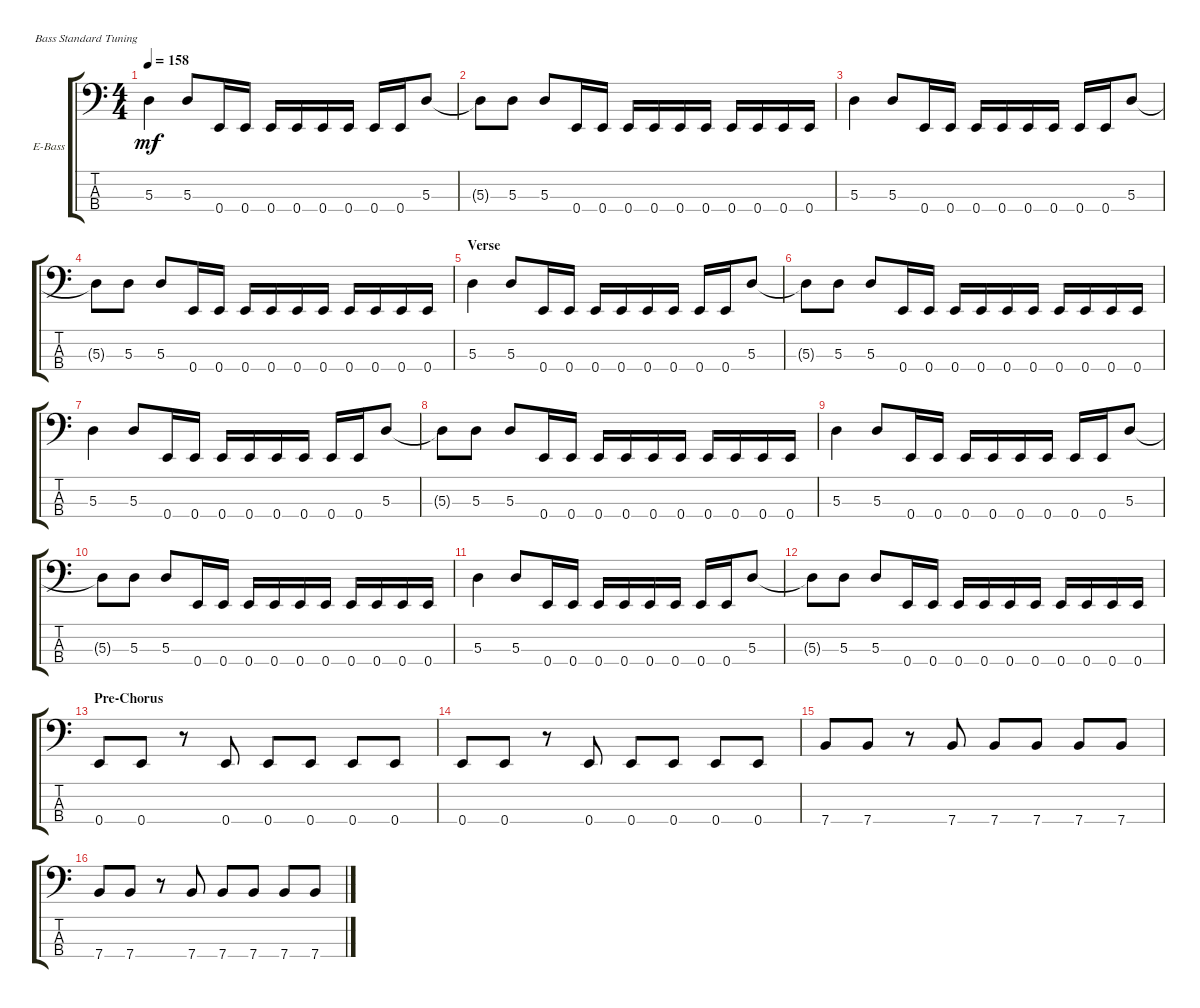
\defaultSystemsLayout 4
\bracketExtendMode groupsimilarinstruments
\firstSystemTrackNameOrientation horizontal
\otherSystemsTrackNameOrientation horizontal
\track ("Electric Bass" "E-Bass") {instrument electricbassfinger}
\staff {score tabs}
\tuning (G2 D2 A1 E1)
\ts (4 4)
\tempo 158
\clef f4
\ks c
5.3.4{dy mf} 5.3.8 0.4.16 0.4.16 0.4.16 0.4.16 0.4.16 0.4.16 0.4.16 0.4.16 5.3.8 |
5.3{t}.8 5.3.8 5.3.8 0.4.16 0.4.16 0.4.16 0.4.16 0.4.16 0.4.16 0.4.16 0.4.16 0.4.16 0.4.16 |
5.3.4 5.3.8 0.4.16 0.4.16 0.4.16 0.4.16 0.4.16 0.4.16 0.4.16 0.4.16 5.3.8 |
5.3{t}.8 5.3.8 5.3.8 0.4.16 0.4.16 0.4.16 0.4.16 0.4.16 0.4.16 0.4.16 0.4.16 0.4.16 0.4.16 |
\section ("" "Verse")
5.3.4 5.3.8 0.4.16 0.4.16 0.4.16 0.4.16 0.4.16 0.4.16 0.4.16 0.4.16 5.3.8 |
5.3{t}.8 5.3.8 5.3.8 0.4.16 0.4.16 0.4.16 0.4.16 0.4.16 0.4.16 0.4.16 0.4.16 0.4.16 0.4.16 |
5.3.4 5.3.8 0.4.16 0.4.16 0.4.16 0.4.16 0.4.16 0.4.16 0.4.16 0.4.16 5.3.8 |
5.3{t}.8 5.3.8 5.3.8 0.4.16 0.4.16 0.4.16 0.4.16 0.4.16 0.4.16 0.4.16 0.4.16 0.4.16 0.4.16 |
5.3.4 5.3.8 0.4.16 0.4.16 0.4.16 0.4.16 0.4.16 0.4.16 0.4.16 0.4.16 5.3.8 |
5.3{t}.8 5.3.8 5.3.8 0.4.16 0.4.16 0.4.16 0.4.16 0.4.16 0.4.16 0.4.16 0.4.16 0.4.16 0.4.16 |
5.3.4 5.3.8 0.4.16 0.4.16 0.4.16 0.4.16 0.4.16 0.4.16 0.4.16 0.4.16 5.3.8 |
5.3{t}.8 5.3.8 5.3.8 0.4.16 0.4.16 0.4.16 0.4.16 0.4.16 0.4.16 0.4.16 0.4.16 0.4.16 0.4.16 |
\section ("" "Pre-Chorus")
0.4.8 0.4.8 r.8 0.4.8 0.4.8 0.4.8 0.4.8 0.4.8 |
0.4.8 0.4.8 r.8 0.4.8 0.4.8 0.4.8 0.4.8 0.4.8 |
7.4.8 7.4.8 r.8 7.4.8 7.4.8 7.4.8 7.4.8 7.4.8 |
7.4.8 7.4.8 r.8 7.4.8 7.4.8 7.4.8 7.4.8 7.4.8
